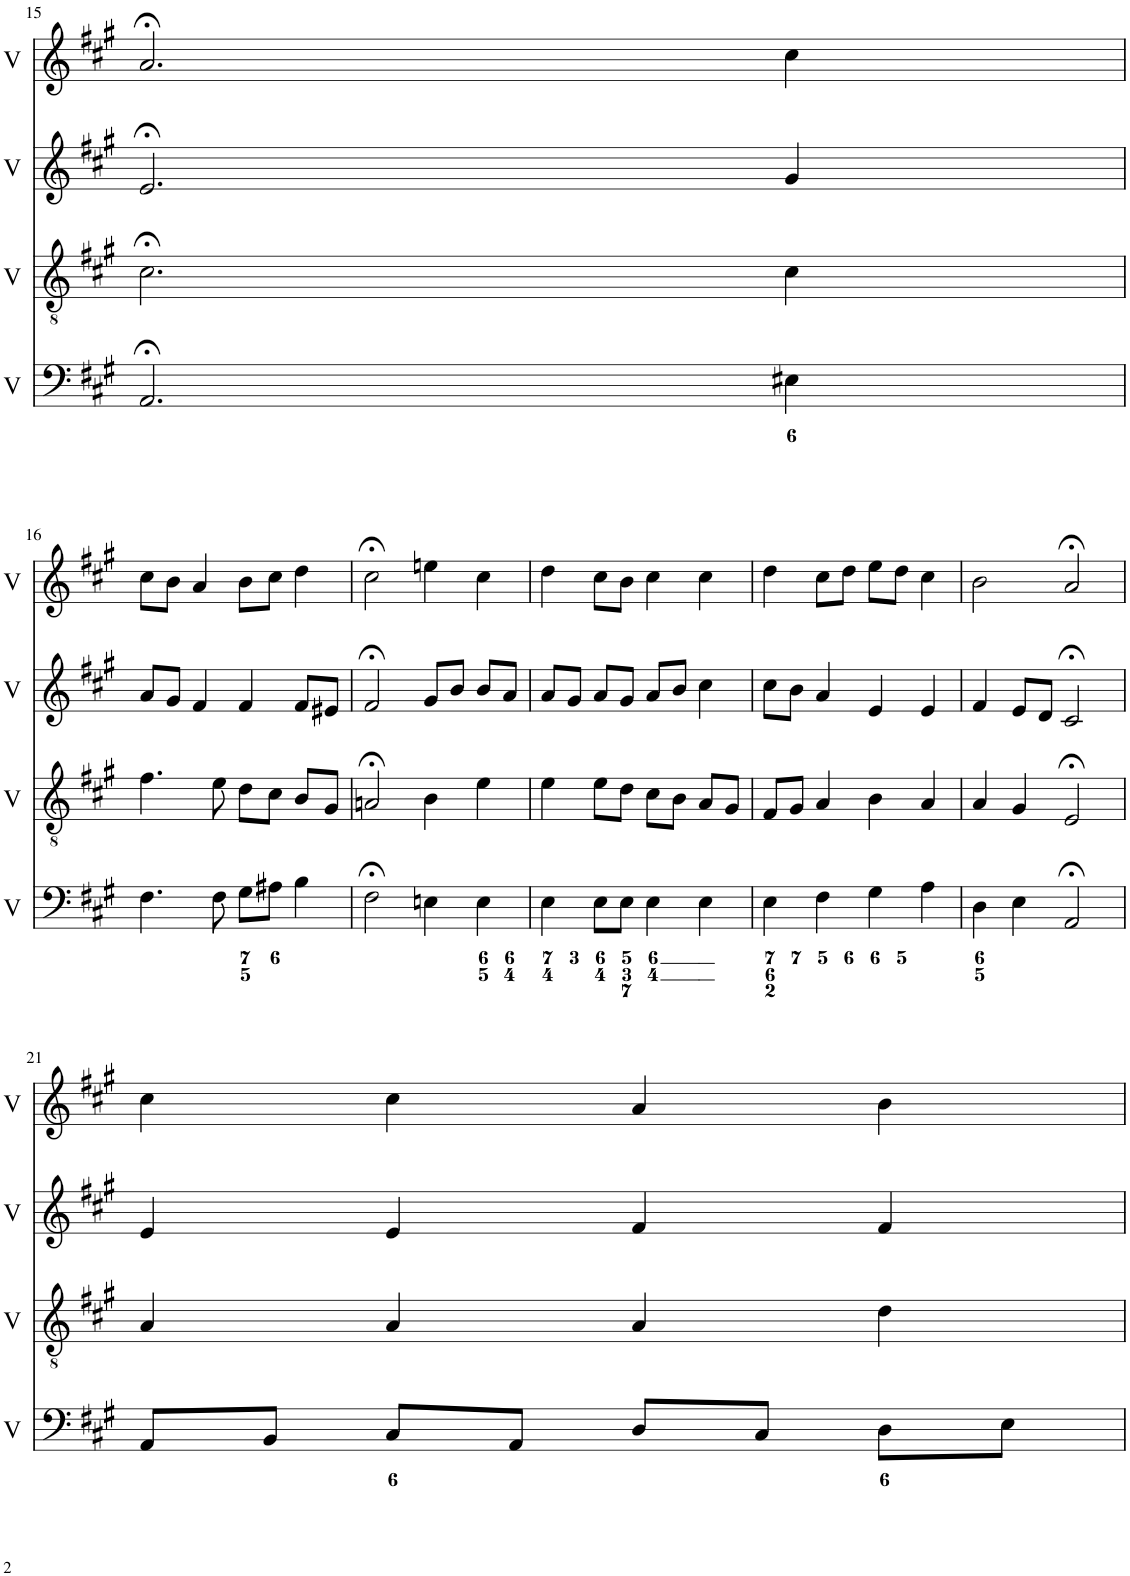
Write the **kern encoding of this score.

**kern	**kern	**kern	**kern
*part4	*part3	*part2	*part1
*staff4	*staff3	*staff2	*staff1
*I"Voice	*I"Voice	*I"Voice	*I"Voice
*I'V	*I'V	*I'V	*I'V
!!LO:PB:g=z
*clefF4	*clefGv2	*clefG2	*clefG2
*k[f#c#g#]	*k[f#c#g#]	*k[f#c#g#]	*k[f#c#g#]
*M4/4	*M4/4	*M4/4	*M4/4
=15	=15	=15	=15
2.AA;</	2.c#;<\	2.e;</	2.a;</
4E#X\	4c#\	4g#/	4cc#\
!!LO:LB:g=z
=16	=16	=16	=16
4.F#\	4.f#\	8a/L	8cc#\L
.	.	8g#/J	8b\J
.	.	4f#/	4a/
8F#\	8e\	.	.
8G#\L	8d\L	4f#/	8b\L
8A#X\J	8c#\J	.	8cc#\J
4B\	8B/L	8f#/L	4dd\
.	8G#/J	8e#X/J	.
=17	=17	=17	=17
2F#;<\	2An;</	2f#;</	2cc#;<\
4En\	4B\	8g#/L	4een\
.	.	8b/J	.
4E\	4e\	8b/L	4cc#\
.	.	8a/J	.
=18	=18	=18	=18
4E\	4e\	8a/L	4dd\
.	.	8g#/J	.
8E\L	8e\L	8a/L	8cc#\L
8E\J	8d\J	8g#/J	8b\J
4E\	8c#\L	8a/L	4cc#\
.	8B\J	8b/J	.
4E\	8A/L	4cc#\	4cc#\
.	8G#/J	.	.
=19	=19	=19	=19
4E\	8F#/L	8cc#\L	4dd\
.	8G#/J	8b\J	.
4F#\	4A/	4a/	8cc#\L
.	.	.	8dd\J
4G#\	4B\	4e/	8ee\L
.	.	.	8dd\J
4A\	4A/	4e/	4cc#\
=20	=20	=20	=20
4D\	4A/	4f#/	2b\
4E\	4G#/	8e/L	.
.	.	8d/J	.
2AA;</	2E;</	2c#;</	2a;</
!!LO:LB:g=z
=21	=21	=21	=21
8AA/L	4A/	4e/	4cc#\
8BB/J	.	.	.
8C#/L	4A/	4e/	4cc#\
8AA/J	.	.	.
8D/L	4A/	4f#/	4a/
8C#/J	.	.	.
8D\L	4d\	4f#/	4b\
8E\J	.	.	.
=	=	=	=
*-	*-	*-	*-
